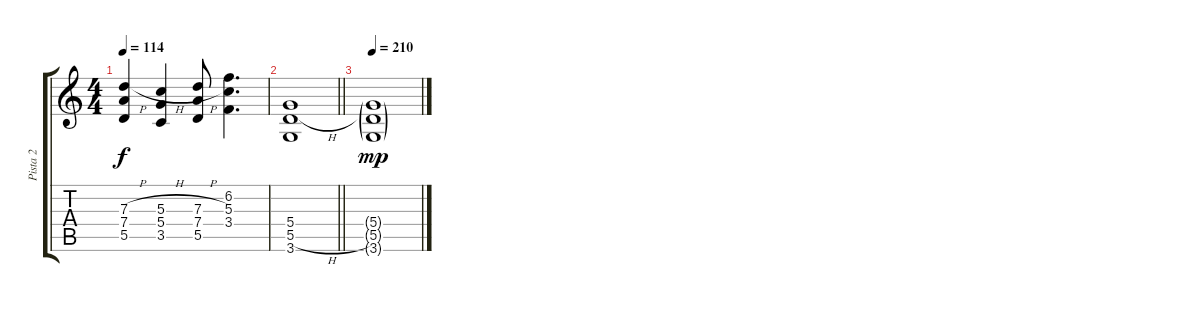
\track ("Pista 2" "Pista 2") {instrument distortionguitar}
\staff {score tabs}
\tuning (E4 B3 G3 D3 A2 E2) {hide}
\ts (4 4)
\tempo 114
\clef g2
\ks c
(7.3{h} 7.4 5.5).4{dy f} (5.3{h} 5.4 3.5).4 (7.3{h} 7.4 5.5).8 (6.2 5.3 3.4).4{d} |
\barLineRight lightlight
(5.4 5.5{h} 3.6).1 |
\tempo 210
(5.4{g} 5.5{g} 3.6{g}).1{dy mp}
